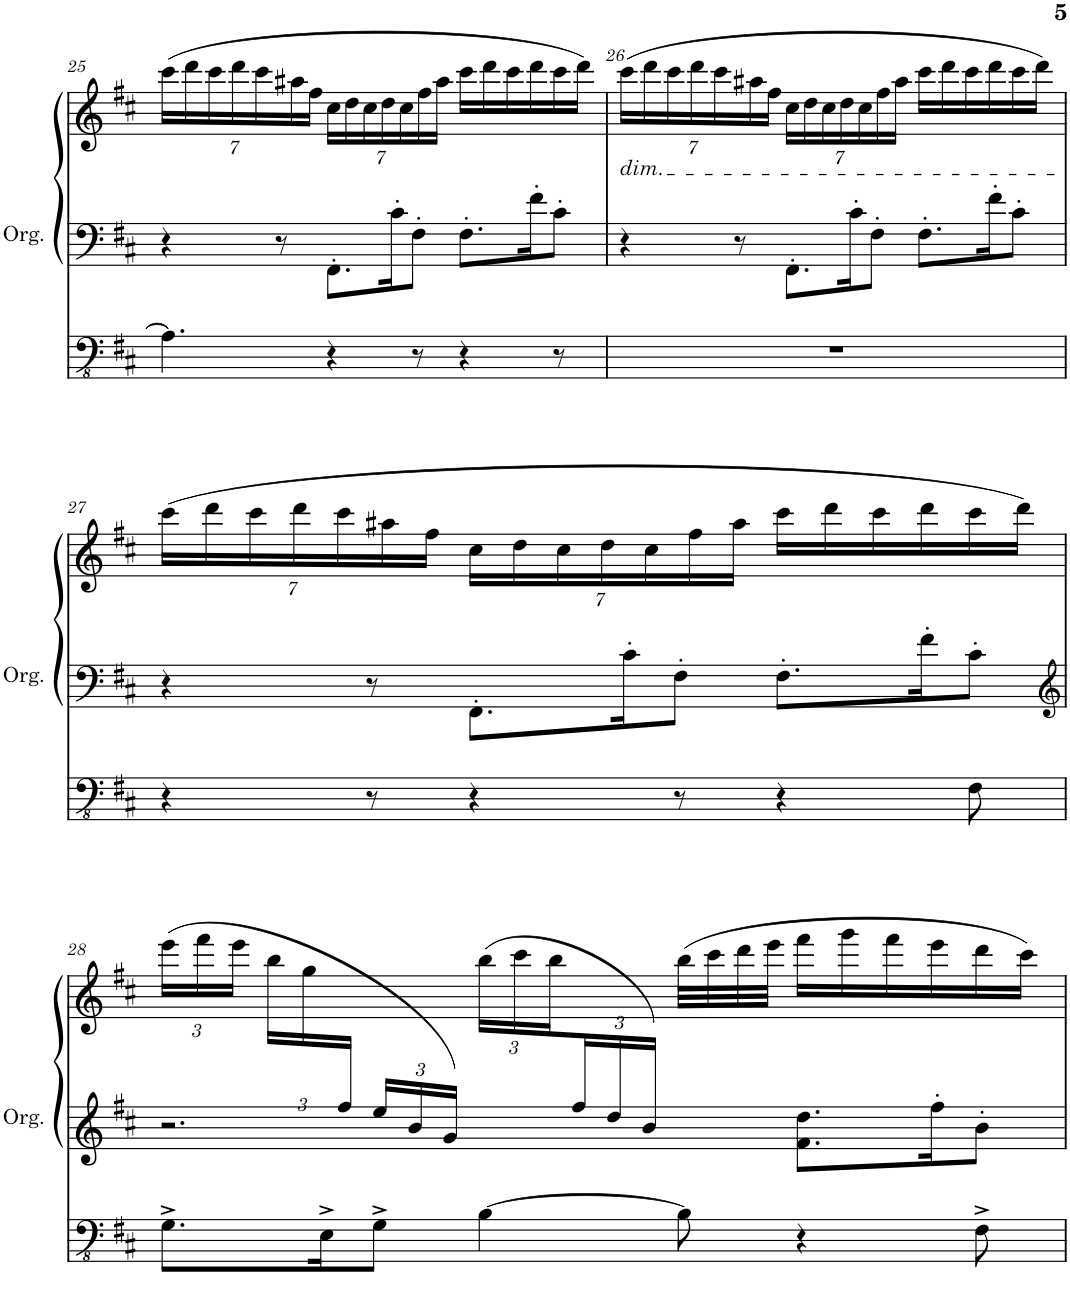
**kern	**kern	**kern
*part1	*part1	*part1
*staff3	*staff2	*staff1
*I"Orgue à tuyaux	*	*
*I'Org.	*	*
!!LO:PB:g=z
*clefFv4	*clefF4	*clefG2
*k[f#c#]	*k[f#c#]	*k[f#c#]
*M9/8	*M9/8	*M9/8
*	*	*Xbrackettup
=25	=25	=25
4.AA#\]	4r	(56%3ccc#\LL
.	.	56%3ddd\
.	.	56%3ccc#\
.	.	56%3ddd\
.	.	56%3ccc#\
.	8r	.
.	.	56%3aa#X\
.	.	56%3ff#\JJ
4r	8.FF#'\L	56%3cc#\LL
.	.	56%3dd\
.	.	56%3cc#\
.	.	56%3dd\
.	16c#'\K	.
.	.	56%3cc#\
8r	8F#'\J	.
.	.	56%3ff#\
.	.	56%3aa#\JJ
4r	8.F#'\L	16ccc#\LL
.	.	16ddd\
.	.	16ccc#\
.	16f#'\K	16ddd\
8r	8c#'\J	16ccc#\
.	.	16ddd\JJ)
=26	=26	=26
!	!	!LO:TX:b:i:t=dim.
8%9r	4r	(56%3ccc#\LL
.	.	56%3ddd\
.	.	56%3ccc#\
.	.	56%3ddd\
.	.	56%3ccc#\
.	8r	.
.	.	56%3aa#X\
.	.	56%3ff#\JJ
.	8.FF#'\L	56%3cc#\LL
.	.	56%3dd\
.	.	56%3cc#\
.	.	56%3dd\
.	16c#'\K	.
.	.	56%3cc#\
.	8F#'\J	.
.	.	56%3ff#\
.	.	56%3aa#\JJ
.	8.F#'\L	16ccc#\LL
.	.	16ddd\
.	.	16ccc#\
.	16f#'\K	16ddd\
.	8c#'\J	16ccc#\
.	.	16ddd\JJ)
!!LO:LB:g=z
=27	=27	=27
4r	4r	(56%3ccc#\LL
.	.	56%3ddd\
.	.	56%3ccc#\
.	.	56%3ddd\
.	.	56%3ccc#\
8r	8r	.
.	.	56%3aa#X\
.	.	56%3ff#\JJ
4r	8.FF#'\L	56%3cc#\LL
.	.	56%3dd\
.	.	56%3cc#\
.	.	56%3dd\
.	16c#'\K	.
.	.	56%3cc#\
8r	8F#'\J	.
.	.	56%3ff#\
.	.	56%3aa#\JJ
4r	8.F#'\L	16ccc#\LL
.	.	16ddd\
.	.	16ccc#\
.	16f#'\K	16ddd\
8FF#\	8c#'\J	16ccc#\
.	.	16ddd\JJ)
!!LO:LB:g=z
=28	=28	=28
*	*clefG2	*
*	*^	*
8.GG^\L	24%5ryy	2.r	(24eee\LL
.	.	.	24fff#\
.	.	.	24eee\JJ
.	.	.	24bb\LL
.	.	.	24gg\
16EE^\K	.	.	.
.	24ff#/JJ	.	6ryy
*	*Xbrackettup	*	*
8GG^\J	24ee/LL	.	.
.	24b/	.	.
.	24g/JJ)	.	.
[4BB\	8ryy	.	(24bb\LL
.	.	.	24ccc#\
.	.	.	24bb\
.	24ff#/	.	8ryy
.	24dd/	.	.
.	24b/JJ)	.	.
8BB\]	2ryy	.	(32bb\LLL
.	.	.	32ccc#\
.	.	.	32ddd\
.	.	.	32eee\JJJ
4r	.	8.f#\ 8.dd\L	16fff#\LL
.	.	.	16ggg\
.	.	.	16fff#\
.	.	16ff#'\K	16eee\
8FF#^\	.	8b'\J	16ddd\
.	.	.	16ccc#\JJ)
*	*v	*v	*
=	=	=
*-	*-	*-
